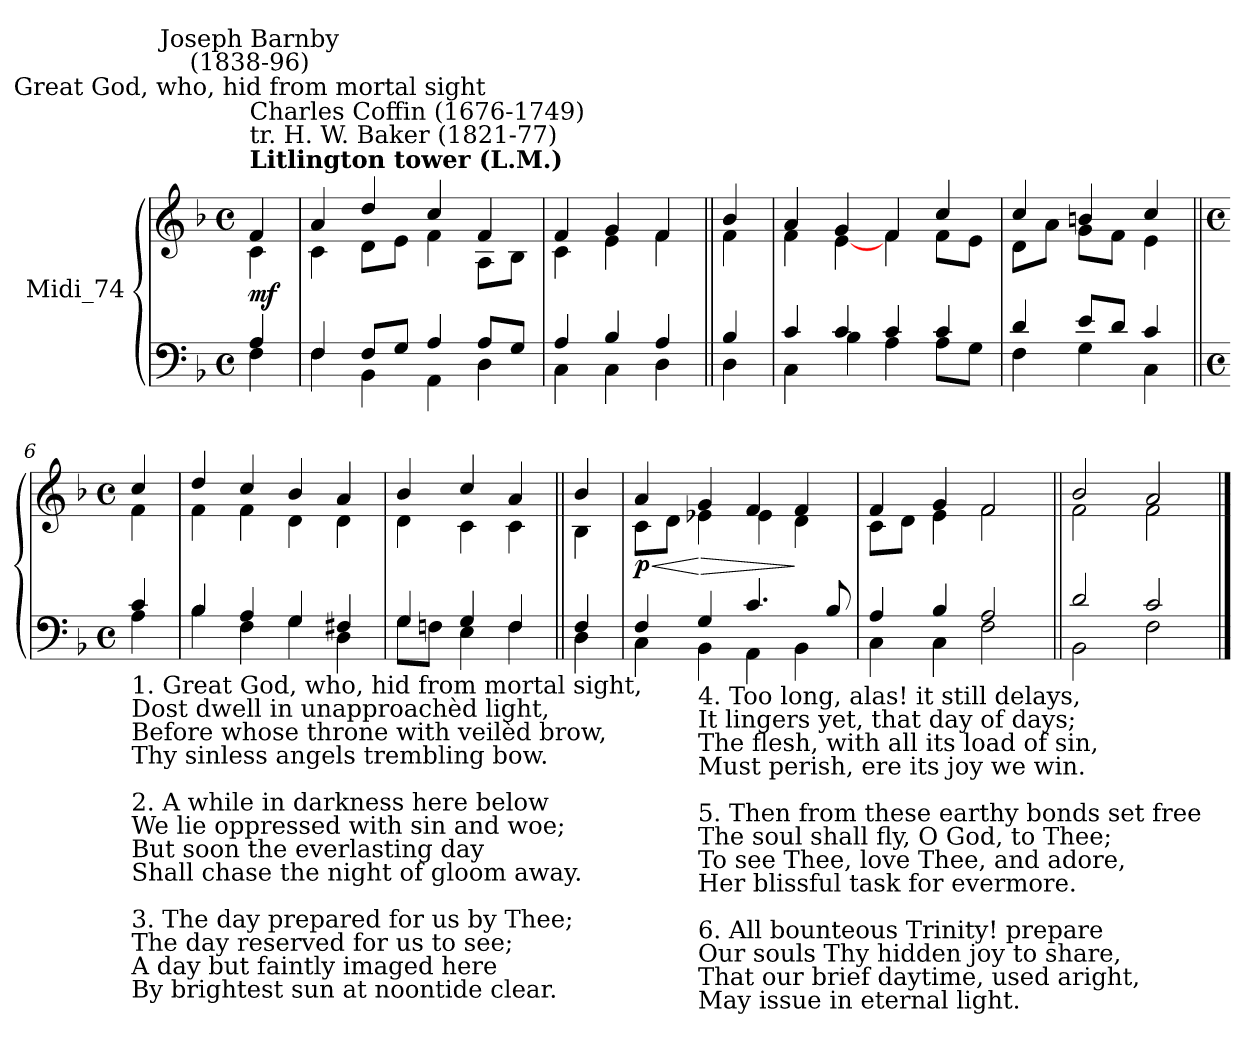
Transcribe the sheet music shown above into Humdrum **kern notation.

**kern	**kern	**dynam
*part2	*part1	*part1
*staff2	*staff1	*staff1
*I"Midi_74	*I"Midi_74	*
*clefF4	*clefG2	*
*k[b-]	*k[b-]	*
*F:	*F:	*
*M4/4	*M4/4	*
*met(c)	*met(c)	*
=	=	=
*^	*^	*
!	!	!LO:TX:a:B:t=Litlington tower (L.M.)	!	!
!	!	!LO:TX:a:t=Charles Coffin (1676-1749)\ntr. H. W. Baker (1821-77)	!	!
!	!	!LO:TX:a:cj:t=Great God, who, hid from mortal sight	!	!
!	!	!LO:TX:a:cj:t=Joseph Barnby\n(1838-96)	!	!
!	!	!	!	!LO:DY:b
4A/	4F\	4f/	4c\	mf
=1	=1	=1	=1	=1
4F/	4F\	4a/	4c\	.
8F/L	4BB-\	4dd/	8d\L	.
8G/J	.	.	8e\J	.
4A/	4AA\	4cc/	4f\	.
8A/L	4D\	4f/	8A\L	.
8G/J	.	.	8B-\J	.
=2	=2	=2	=2	=2
4A/	4C\	4f/	4c\	.
4B-/	4C\	4g/	4e\	.
4A/	4D\	4f/	4f\	.
=3||	=3||	=3||	=3||	=3||
4B-/	4D\	4b-/	4f\	.
=4	=4	=4	=4	=4
4c/	4C\	4a/	4f\	.
4c/	4B-\	4g/	[4e\	.
4c/	4A\	4f/	4f\	.
4c/	8A\L	4cc/	8f\L	.
.	8G\J	.	8e\J	.
=5	=5	=5	=5	=5
4d/	4F\	4cc/	8d\L	.
.	.	.	8a\J	.
8e/L	4G\	4bn/	8g\L	.
8d/J	.	.	8f\J	.
4c/	4C\	4cc/	4e\	.
!!LO:LB:g=z	!!
=6||	=6||	=6||	=6||	=6||
*M4/4	*	*M4/4	*	*
*met(c)	*	*met(c)	*	*
!LO:TX:b:t=1. Great God, who, hid from mortal sight,\nDost dwell in unapproachèd light,\nBefore whose throne with veilèd brow,\nThy sinless angels trembling bow.\n\n2. A while in darkness here below\nWe lie oppressed with sin and woe;\nBut soon the everlasting day\nShall chase the night of gloom away.\n\n3. The day prepared for us by Thee;\nThe day reserved for us to see;\nA day but faintly imaged here\nBy brightest sun at noontide clear.	!	!	!	!
4c/	4A\	4cc/	4f\	.
=7	=7	=7	=7	=7
4B-/	4B-\	4dd/	4f\	.
4A/	4F\	4cc/	4f\	.
4G/	4G\	4b-/	4d\	.
4F#X/	4D\	4a/	4d\	.
=8	=8	=8	=8	=8
4G/	8G\L	4b-/	4d\	.
.	8Fn\J	.	.	.
4G/	4E\	4cc/	4c\	.
4F/	4F\	4a/	4c\	.
=9||	=9||	=9||	=9||	=9||
4F/	4D\	4b-/	4B-\	.
=10	=10	=10	=10	=10
!	!	!	!	!LO:HP:b
!	!	!	!	!LO:DY:n=1:b
4F/	4C\	4a/	8c\L	< p
.	.	.	8d\J	.
!LO:TX:b:t=4. Too long, alas! it still delays,\nIt lingers yet, that day of days;\nThe flesh, with all its load of sin,\nMust perish, ere its joy we win.\n\n5. Then from these earthy bonds set free\nThe soul shall fly, O God, to Thee;\nTo see Thee, love Thee, and adore,\nHer blissful task for evermore.\n\n6. All bounteous Trinity! prepare\nOur souls Thy hidden joy to share,\nThat our brief daytime, used aright,\nMay issue in eternal light.	!	!	!	!
!	!	!	!	!LO:HP:n=1:b
4G/	4BB-\	4g/	4e-X\	[ >
4.c/	4AA\	4f/	4e-\	.
.	4BB-\	4f/	4d\	]
8B-/	.	.	.	.
=11	=11	=11	=11	=11
4A/	4C\	4f/	8c\L	.
.	.	.	8d\J	.
4B-/	4C\	4g/	4e\	.
2A/	2F\	2f/	2f\	.
=12||	=12||	=12||	=12||	=12||
2d/	2BB-\	2b-/	2f\	.
2c/	2F\	2a/	2f\	.
*v	*v	*	*	*
*	*v	*v	*
==	==	==
*-	*-	*-
